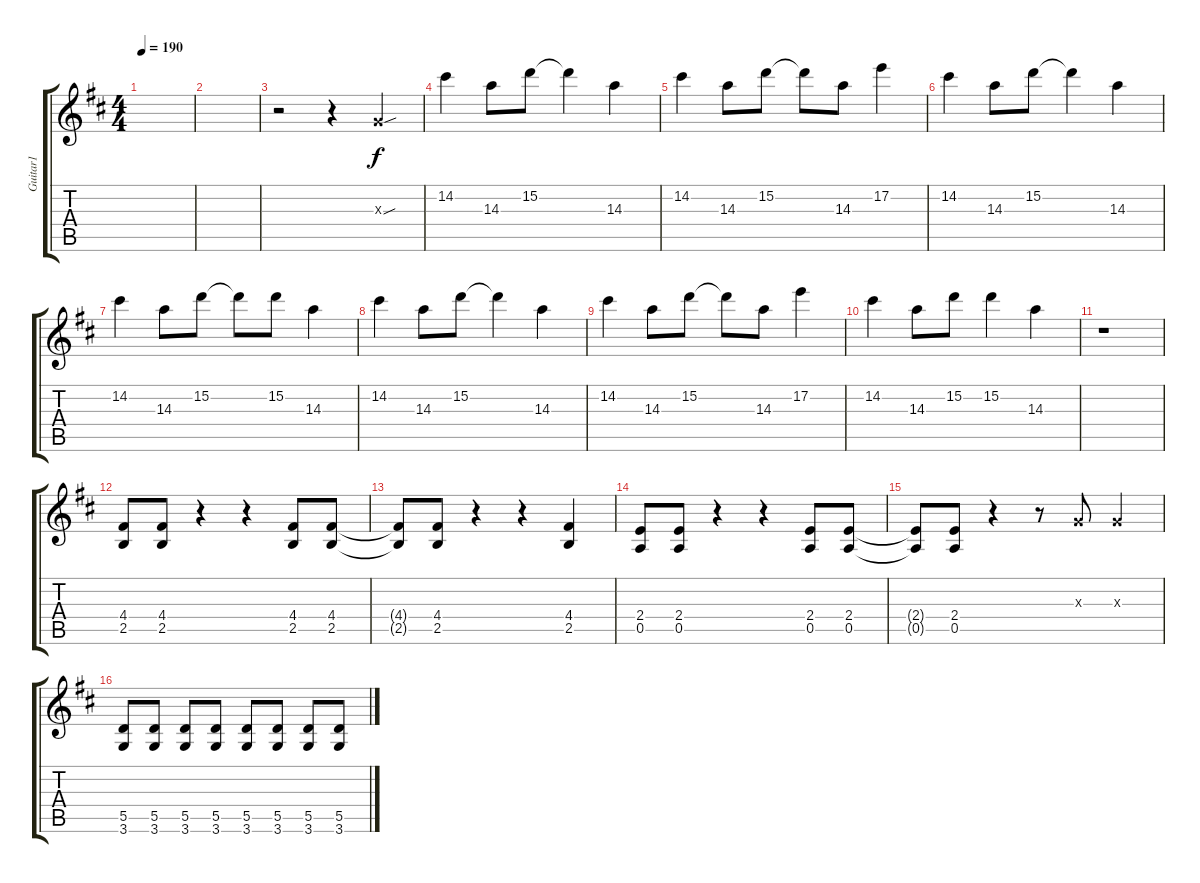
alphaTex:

\track ("Guitar1" "Guitar1") {instrument overdrivenguitar}
\staff {score tabs}
\tuning (E4 B3 G3 D3 A2 E2) {hide}
\ts (4 4)
\tempo 190
\clef g2
\ks d
|
|
r.2 r.4 0.3{sou x}.4 |
14.2.4 14.3.8 15.2.8 15.2{t}.4 14.3.4 |
14.2.4 14.3.8 15.2.8 15.2{t}.8 14.3.8 17.2.4 |
14.2.4 14.3.8 15.2.8 15.2{t}.4 14.3.4 |
14.2.4 14.3.8 15.2.8 15.2{t}.8 15.2.8 14.3.4 |
14.2.4 14.3.8 15.2.8 15.2{t}.4 14.3.4 |
14.2.4 14.3.8 15.2.8 15.2{t}.8 14.3.8 17.2.4 |
14.2.4 14.3.8 15.2.8 15.2.4 14.3.4 |
r.1 |
(4.4 2.5).8 (4.4 2.5).8 r.4 r.4 (4.4 2.5).8 (4.4 2.5).8 |
(4.4{t} 2.5{t}).8 (4.4 2.5).8 r.4 r.4 (4.4 2.5).4 |
(2.4 0.5).8 (2.4 0.5).8 r.4 r.4 (2.4 0.5).8 (2.4 0.5).8 |
(2.4{t} 0.5{t}).8 (2.4 0.5).8 r.4 r.8 0.3{x}.8 0.3{x}.4 |
(5.5 3.6).8 (5.5 3.6).8 (5.5 3.6).8 (5.5 3.6).8 (5.5 3.6).8 (5.5 3.6).8 (5.5 3.6).8 (5.5 3.6).8
